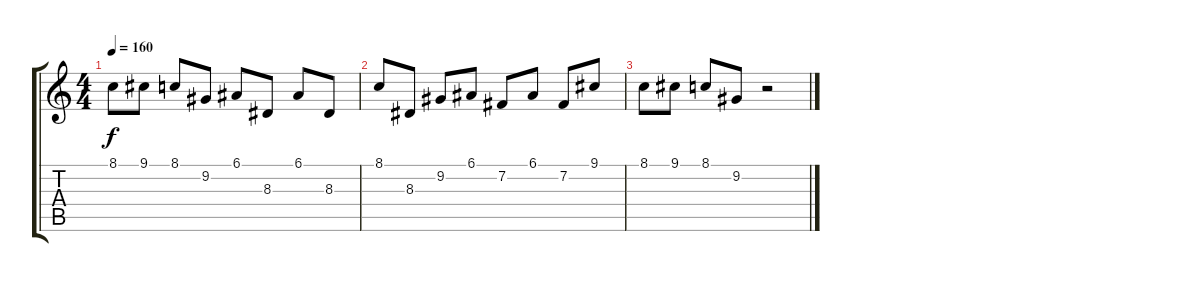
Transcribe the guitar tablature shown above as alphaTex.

\track "" {instrument electricpiano2}
\staff {score tabs}
\tuning (E4 B3 G3 D3 A2 E2) {hide}
\ts (4 4)
\tempo 160
\clef g2
\ks c
8.1.8{dy f} 9.1.8 8.1.8 9.2.8 6.1.8 8.3.8 6.1.8 8.3.8 |
8.1.8 8.3.8 9.2.8 6.1.8 7.2.8 6.1.8 7.2.8 9.1.8 |
8.1.8 9.1.8 8.1.8 9.2.8 r.2
